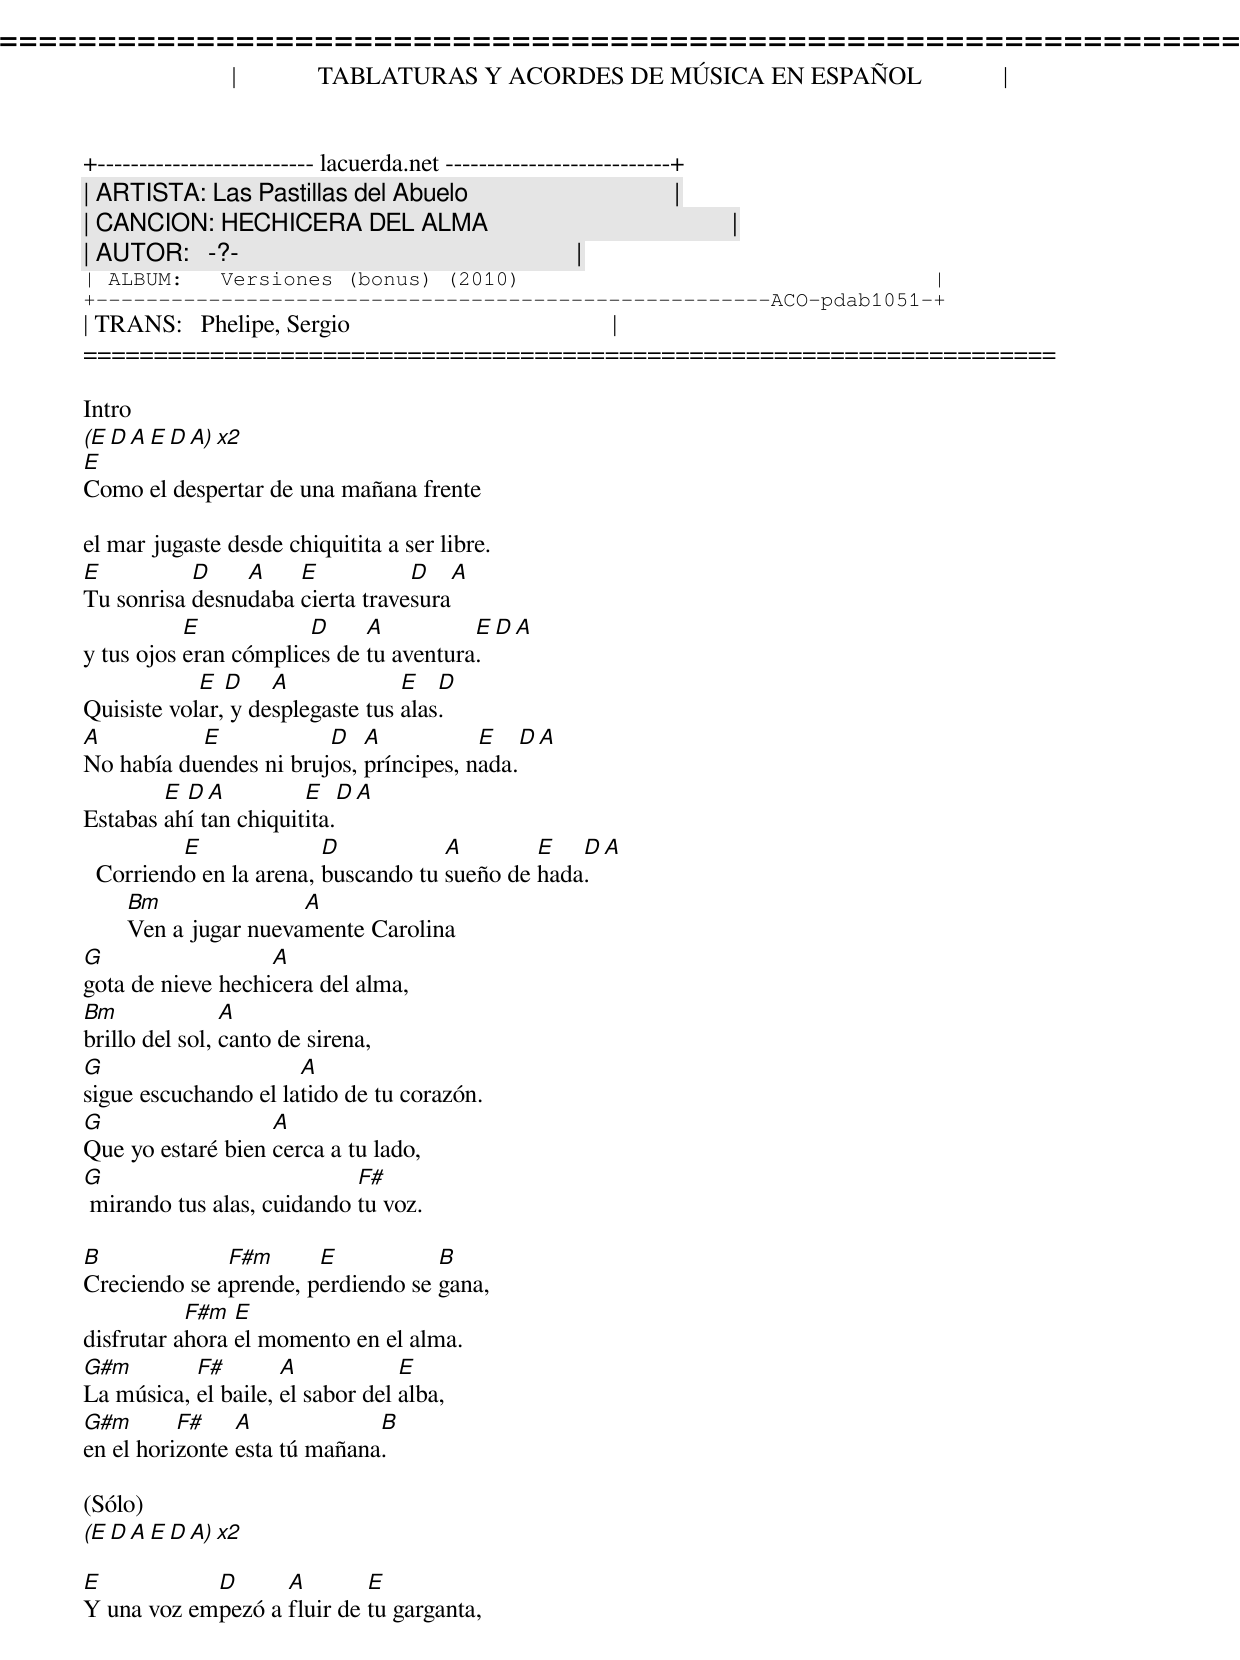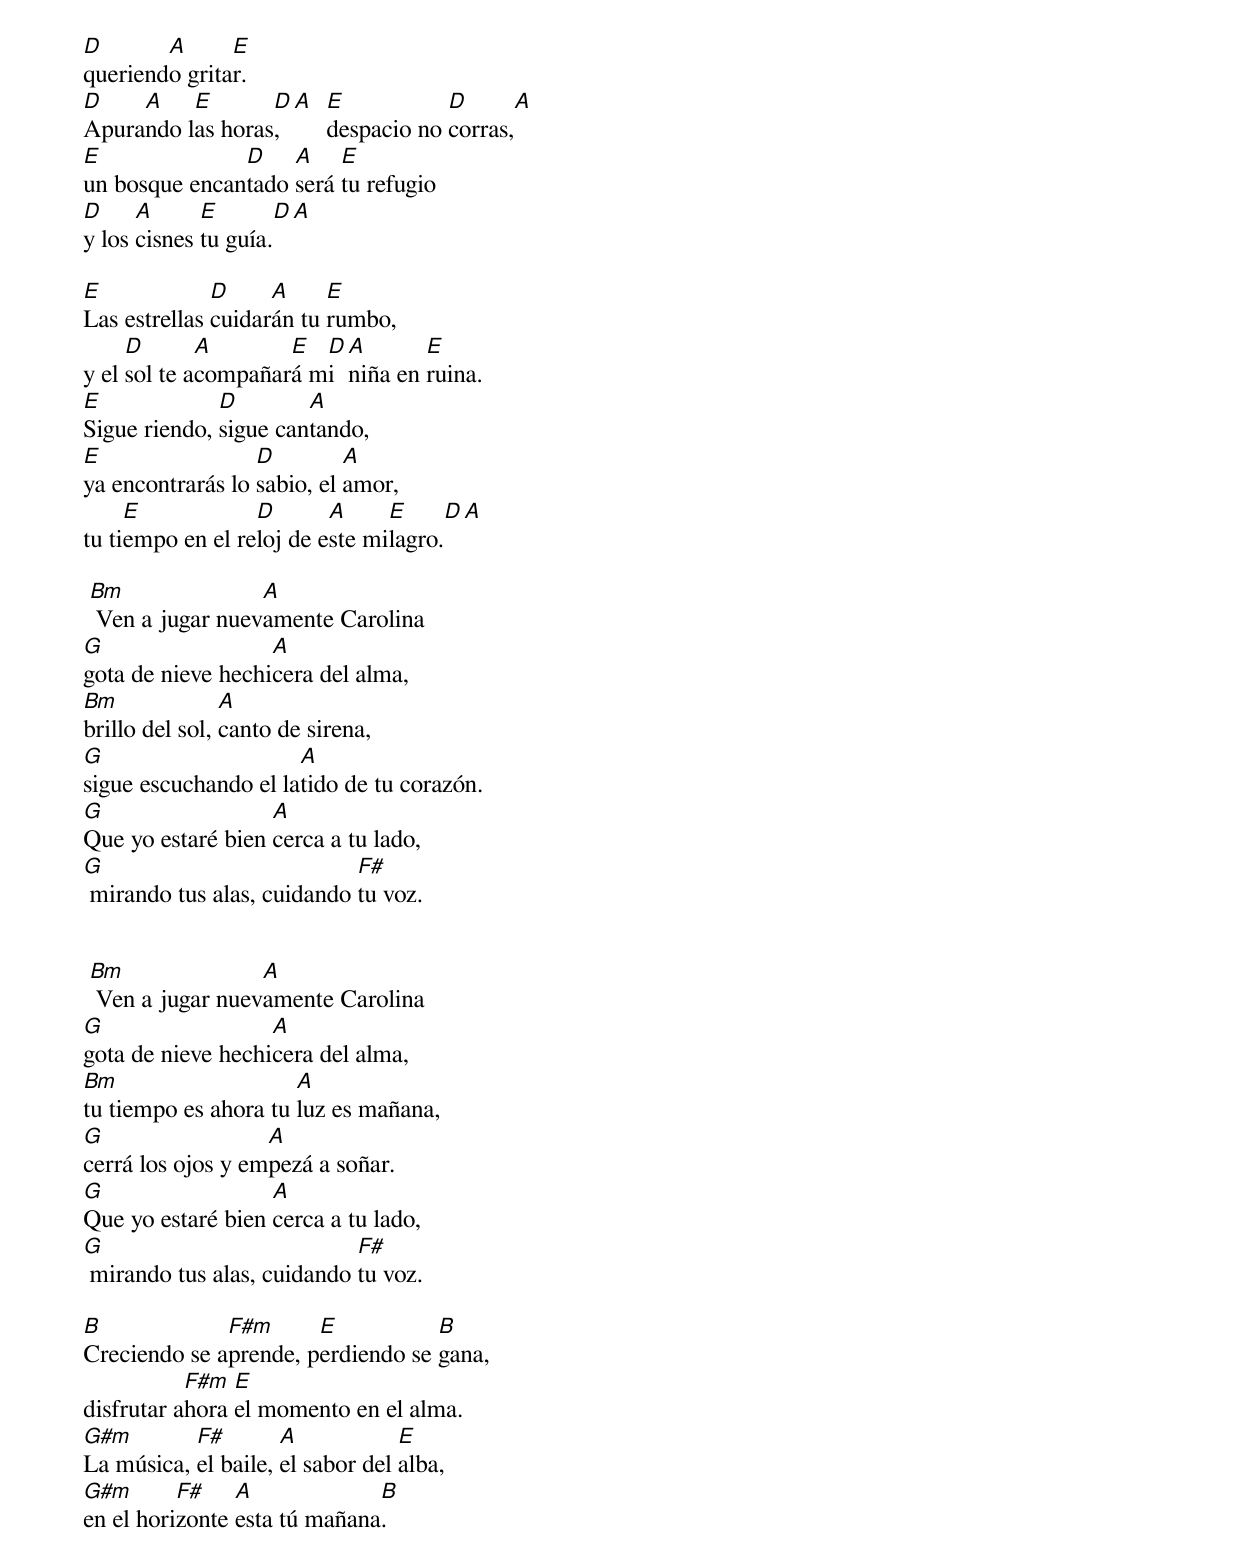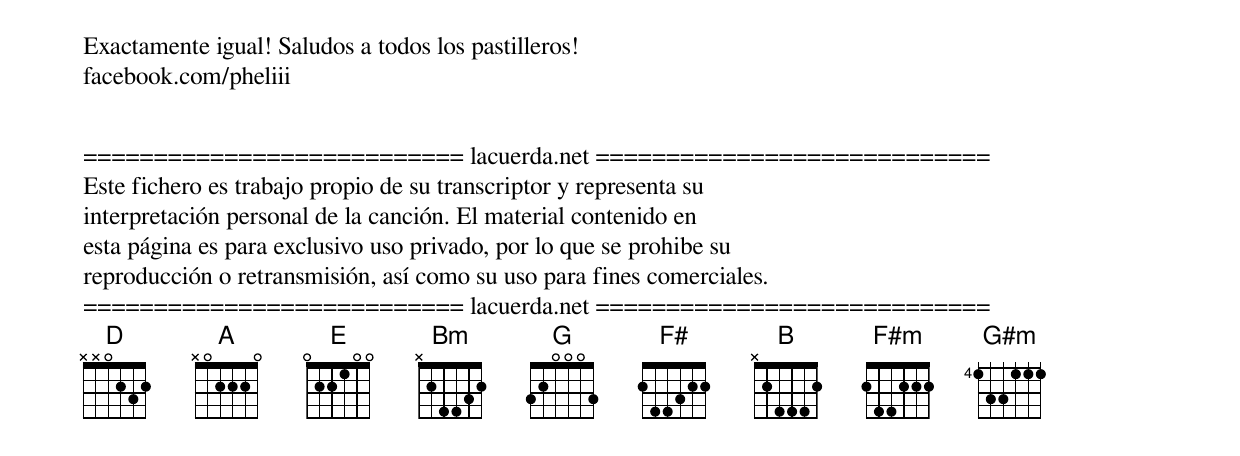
=====================================================================
|             TABLATURAS Y ACORDES DE MÚSICA EN ESPAÑOL             |
+-------------------------- lacuerda.net ---------------------------+
| ARTISTA: Las Pastillas del Abuelo                                 |
| CANCION: HECHICERA DEL ALMA                                       |
| AUTOR:   -?-                                                      |
| ALBUM:   Versiones (bonus) (2010)                                 |
+------------------------------------------------------ACO-pdab1051-+
| TRANS:   Phelipe, Sergio                                          |
=====================================================================

Intro
(E     D A E   D A) x2
E
Como el despertar de una mañana frente

el mar jugaste desde chiquitita a ser libre.
E          D    A    E           D    A
Tu sonrisa desnudaba cierta travesura
           E           D     A          E   D  A
y tus ojos eran cómplices de tu aventura.
            E  D    A             E   D
Quisiste volar, y desplegaste tus alas.
A          E            D   A           E    D  A
No había duendes ni brujos, príncipes, nada.
        E D  A         E   D  A
Estabas ahí tan chiquitita.
          E              D           A        E   D  A
  Corriendo en la arena, buscando tu sueño de hada.
       Bm               A
       Ven a jugar nuevamente Carolina
G                  A
gota de nieve hechicera del alma,
Bm              A
brillo del sol, canto de sirena,
G                     A
sigue escuchando el latido de tu corazón.
G                  A
Que yo estaré bien cerca a tu lado,
G                           F#
 mirando tus alas, cuidando tu voz.

B             F#m      E           B
Creciendo se aprende, perdiendo se gana,
           F#m  E
disfrutar ahora el momento en el alma.
G#m        F#        A            E
La música, el baile, el sabor del alba,
G#m       F#    A             B
en el horizonte esta tú mañana.

(Sólo)
(E     D A E   D A) x2

E           D      A        E
Y una voz empezó a fluir de tu garganta,
D       A      E
queriendo gritar.
D    A    E       D  A E           D      A
Apurando las horas,    despacio no corras,
E              D    A    E
un bosque encantado será tu refugio
D     A      E       D   A
y los cisnes tu guía.

E             D     A     E
Las estrellas cuidarán tu rumbo,
     D       A       E  D A       E
y el sol te acompañará mi niña en ruina.
E             D        A
Sigue riendo, sigue cantando,
E                 D         A
ya encontrarás lo sabio, el amor,
     E            D       A     E     D  A
tu tiempo en el reloj de este milagro.

 Bm               A
  Ven a jugar nuevamente Carolina
G                  A
gota de nieve hechicera del alma,
Bm              A
brillo del sol, canto de sirena,
G                     A
sigue escuchando el latido de tu corazón.
G                  A
Que yo estaré bien cerca a tu lado,
G                           F#
 mirando tus alas, cuidando tu voz.


 Bm               A
  Ven a jugar nuevamente Carolina
G                  A
gota de nieve hechicera del alma,
Bm                    A
tu tiempo es ahora tu luz es mañana,
G                  A
cerrá los ojos y empezá a soñar.
G                  A
Que yo estaré bien cerca a tu lado,
G                           F#
 mirando tus alas, cuidando tu voz.

B             F#m      E           B
Creciendo se aprende, perdiendo se gana,
           F#m  E
disfrutar ahora el momento en el alma.
G#m        F#        A            E
La música, el baile, el sabor del alba,
G#m       F#    A             B
en el horizonte esta tú mañana.

Exactamente igual! Saludos a todos los pastilleros!
facebook.com/pheliii


=========================== lacuerda.net ============================
Este fichero es trabajo propio de su transcriptor y representa su
interpretación personal de la canción. El material contenido en
esta página es para exclusivo uso privado, por lo que se prohibe su
reproducción o retransmisión, así como su uso para fines comerciales.
=========================== lacuerda.net ============================
